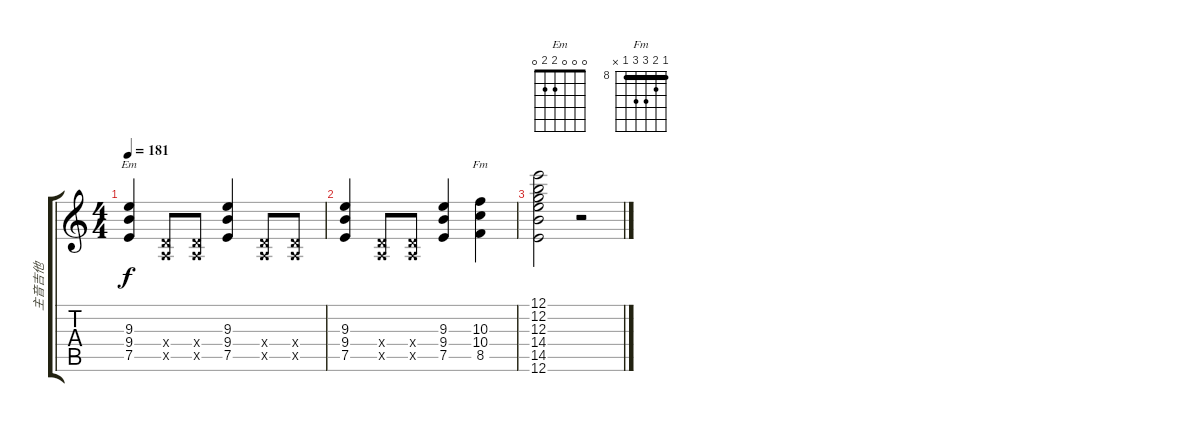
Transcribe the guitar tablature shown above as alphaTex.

\track ("主音吉他" "主音吉他") {instrument overdrivenguitar}
\staff {score tabs}
\tuning (E4 B3 G3 D3 A2 E2) {hide}
\chord ("Em" 0 0 0 2 2 0)
\chord ("Fm" 8 9 10 10 8 x) {firstfret 8 barre 8}
\ts (4 4)
\tempo 181
\clef g2
\ks c
(9.3 9.4 7.5).4{ch "Em" dy f} (0.4{x} 0.5{x}).8 (0.4{x} 0.5{x}).8 (9.3 9.4 7.5).4 (0.4{x} 0.5{x}).8 (0.4{x} 0.5{x}).8 |
(9.3 9.4 7.5).4 (0.4{x} 0.5{x}).8 (0.4{x} 0.5{x}).8 (9.3 9.4 7.5).4 (10.3 10.4 8.5).4{ch "Fm"} |
(12.1 12.2 12.3 14.4 14.5 12.6).2 r.2
